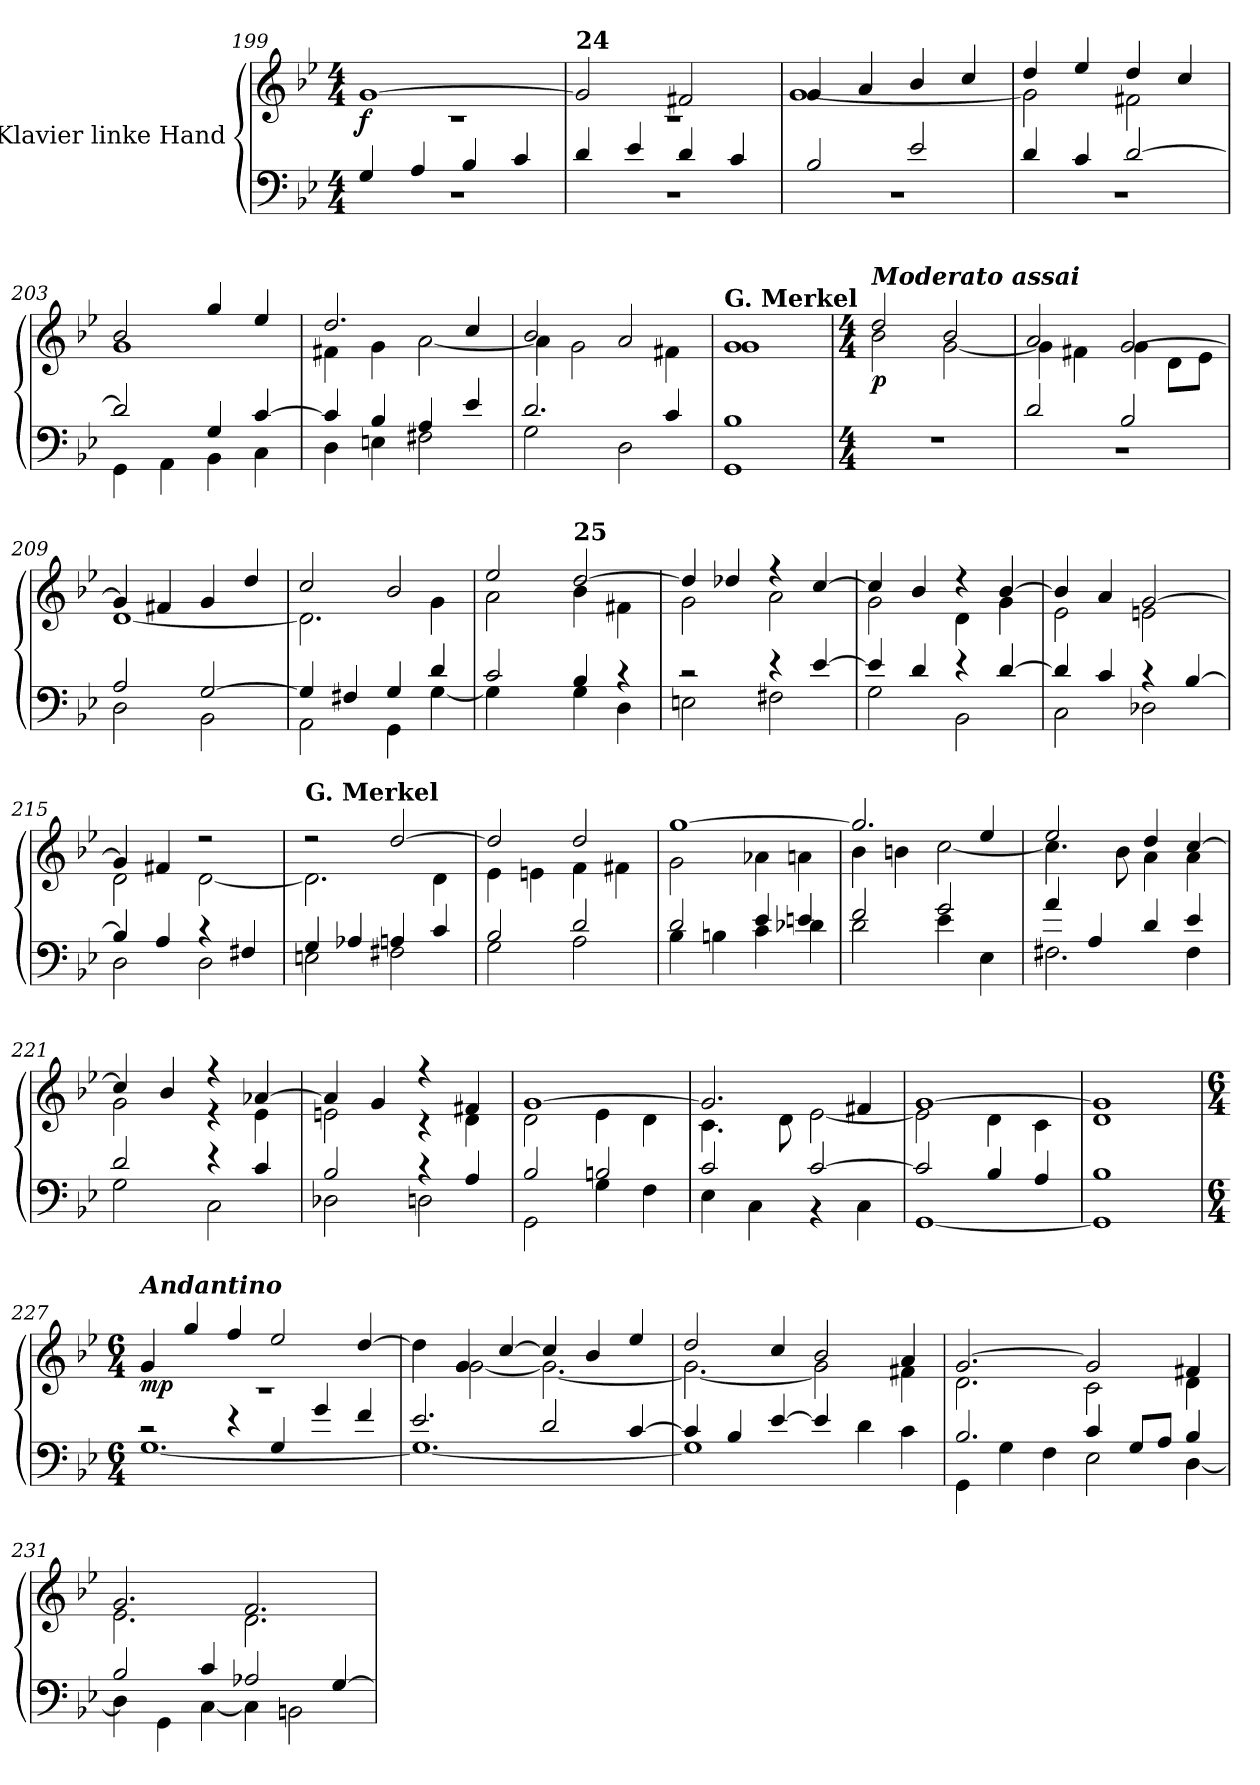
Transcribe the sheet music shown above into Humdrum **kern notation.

**kern	**kern	**dynam
*part1	*part1	*part1
*staff2	*staff1	*staff1/2
*I"Klavier linke Hand	*	*
!!LO:LB:g=z
*clefF4	*clefG2	*
*k[b-e-]	*k[b-e-]	*
*M4/4	*M4/4	*
=199	=199	=199
*^	*^	*
!	!	!	!	!LO:DY:b
4G/	1r	[1g	1r	f
4A/	.	.	.	.
4B-/	.	.	.	.
4c/	.	.	.	.
=200	=200	=200	=200	=200
!	!	!LO:TX:a:B:t=24	!	!
4d/	1r	2g/]	1r	.
4e-/	.	.	.	.
4d/	.	2f#X/	.	.
4c/	.	.	.	.
=201	=201	=201	=201	=201
2B-/	1r	4g/	[1g	.
.	.	4a/	.	.
2e-/	.	4b-/	.	.
.	.	4cc/	.	.
=202	=202	=202	=202	=202
4d/	1r	4dd/	2g\]	.
4c/	.	4ee-/	.	.
[2d/	.	4dd/	2f#X\	.
.	.	4cc/	.	.
=203	=203	=203	=203	=203
2d/]	4GG\	2b-/	1g	.
.	4AA\	.	.	.
4G/	4BB-\	4gg/	.	.
[4c/	4C\	4ee-/	.	.
!!LO:LB:g=z	!!
=204	=204	=204	=204	=204
4c/]	4D\	2.dd/	4f#X\	.
4B-/	4En\	.	4g\	.
4A/	2F#X\	.	[2a\	.
4e-/	.	4cc/	.	.
=205	=205	=205	=205	=205
2.d/	2G\	2b-/	4a\]	.
.	.	.	2g\	.
.	2D\	2a/	.	.
4c/	.	.	4f#X\	.
=206	=206	=206	=206	=206
!	!	!LO:TX:a:B:t=G. Merkel	!	!
1B-	1GG	1g	1g	.
*v	*v	*	*	*
!!LO:LB:g=z	!!
=207	=207	=207	=207
*M4/4	*M4/4	*	*
*^	*	*	*
!	!	!LO:TX:a:Bi:t=Moderato assai	!	!
!	!	!	!	!LO:DY:b
*v	*v	*	*	*
1r	2dd/	2b-\	p
.	2b-/	[2g\	.
=208	=208	=208	=208
*^	*	*	*
2d/	1r	2a/	4g\]	.
.	.	.	4f#X\	.
2B-/	.	[2g/	4g\	.
.	.	.	8d\L	.
.	.	.	8e-\J	.
=209	=209	=209	=209	=209
2A/	2D\	4g/]	[1d	.
.	.	4f#X/	.	.
[2G/	2BB-\	4g/	.	.
.	.	4dd/	.	.
=210	=210	=210	=210	=210
4G/]	2AA\	2cc/	2.d\]	.
4F#X/	.	.	.	.
4G/	4GG\	2b-/	.	.
4d/	[4G\	.	4g\	.
=211	=211	=211	=211	=211
2c/	4G\]	2ee-/	2a\	.
.	4ryy	.	.	.
!	!	!LO:TX:a:B:t=25	!	!
4B-/	4G\	[2dd/	4b-\	.
4r	4D\	.	4f#X\	.
=212	=212	=212	=212	=212
2r	2En\	4dd/]	2g\	.
.	.	4dd-X/	.	.
4r	2F#X\	4r	2a\	.
[4e-/	.	[4cc/	.	.
!!LO:LB:g=z	!!
=213	=213	=213	=213	=213
4e-/]	2G\	4cc/]	2g\	.
4d/	.	4b-/	.	.
4r	2BB-\	4r	4d\	.
[4d/	.	[4b-/	4g\	.
=214	=214	=214	=214	=214
4d/]	2C\	4b-/]	2e-\	.
4c/	.	4a/	.	.
4r	2D-X\	[2g/	2en\	.
[4B-/	.	.	.	.
=215	=215	=215	=215	=215
4B-/]	2D\	4g/]	2d\	.
4A/	.	4f#X/	.	.
4r	2D\	2r	[2d\	.
4F#X/	.	.	.	.
=216	=216	=216	=216	=216
!	!	!LO:TX:a:B:t=G. Merkel	!	!
4G/	2En\	2r	2.d\]	.
4A-X/	.	.	.	.
4An/	2F#X\	[2dd/	.	.
4c/	.	.	4d\	.
!!LO:LB:g=z	!!
=217	=217	=217	=217	=217
2B-/	2G\	2dd/]	4e-\	.
.	.	.	4en\	.
2d/	2A\	2dd/	4f\	.
.	.	.	4f#X\	.
=218	=218	=218	=218	=218
2d/	4B-\	[1gg	2g\	.
.	4Bn\	.	.	.
4e-/	4c\	.	4a-X\	.
4en/	4d-X\	.	4an\	.
=219	=219	=219	=219	=219
2f/	2d\	2.gg/]	4b-\	.
.	.	.	4bn\	.
2g/	4e-\	.	[2cc\	.
.	4E-\	4ee-/	.	.
=220	=220	=220	=220	=220
4a/	2.F#X\	2ee-/	4.cc\]	.
4A/	.	.	.	.
.	.	.	8b-\	.
4d/	.	4dd/	4a\	.
4e-/	4F#\	[4cc/	4a\	.
=221	=221	=221	=221	=221
2d/	2G\	4cc/]	2g\	.
.	.	4b-/	.	.
4r	2C\	4r	4r	.
4c/	.	[4a-X/	4e-\	.
!!LO:PB:g=z	!!
=222	=222	=222	=222	=222
2B-/	2D-X\	4a-/]	2en\	.
.	.	4g/	.	.
4r	2Dn\	4r	4r	.
4A/	.	4f#X/	4d\	.
=223	=223	=223	=223	=223
2B-/	2GG\	[1g	2d\	.
2Bn/	4G\	.	4e-\	.
.	4F\	.	4d\	.
=224	=224	=224	=224	=224
2c/	4E-\	2.g/]	4.c\	.
.	4C\	.	.	.
.	.	.	8d\	.
[2c/	4r	.	[2e-\	.
.	4C\	4f#X/	.	.
=225	=225	=225	=225	=225
2c/]	[1GG	[1g	2e-\]	.
4B-/	.	.	4d\	.
4A/	.	.	4c\	.
=226	=226	=226	=226	=226
1B-	1GG]	1g]	1d	.
!!LO:LB:g=z	!!
=227	=227	=227	=227	=227
*M6/4	*	*M6/4	*	*
!	!	!LO:TX:a:Bi:t=Andantino	!	!
!	!	!	!	!LO:DY:b
2r	[1.G	4g/	1.r	mp
.	.	4gg/	.	.
4r	.	4ff/	.	.
4G/	.	2ee-/	.	.
4g/	.	.	.	.
4f/	.	[4dd/	.	.
=228	=228	=228	=228	=228
2.e-/	1.G_	4dd\]	4ryy	.
.	.	4g/	[2g\	.
.	.	[4cc/	.	.
2d/	.	4cc/]	2.g\_	.
.	.	4b-/	.	.
[4c/	.	4ee-/	.	.
=229	=229	=229	=229	=229
4c/]	1G]	2dd/	2.g\_	.
4B-/	.	.	.	.
[4e-/	.	4cc/	.	.
4e-/]	.	2b-/	2g\]	.
4d\	2ryy	.	.	.
4c\	.	4a/	4f#X\	.
!!LO:LB:g=z	!!
=230	=230	=230	=230	=230
2.B-/	4GG\	[2.g/	2.d\	.
.	4G\	.	.	.
.	4F\	.	.	.
4c/	2E-\	2g/]	2c\	.
8G/L	.	.	.	.
8A/J	.	.	.	.
4B-/	[4D\	4f#X/	4d\	.
=231	=231	=231	=231	=231
2B-/	4D\]	2.g/	2.e-\	.
.	4GG\	.	.	.
4c/	[4C\	.	.	.
2A-X/	4C\]	2.f/	2.d\	.
.	2BBn\	.	.	.
[4G/	.	.	.	.
*v	*v	*	*	*
*	*v	*v	*
=	=	=
*-	*-	*-
